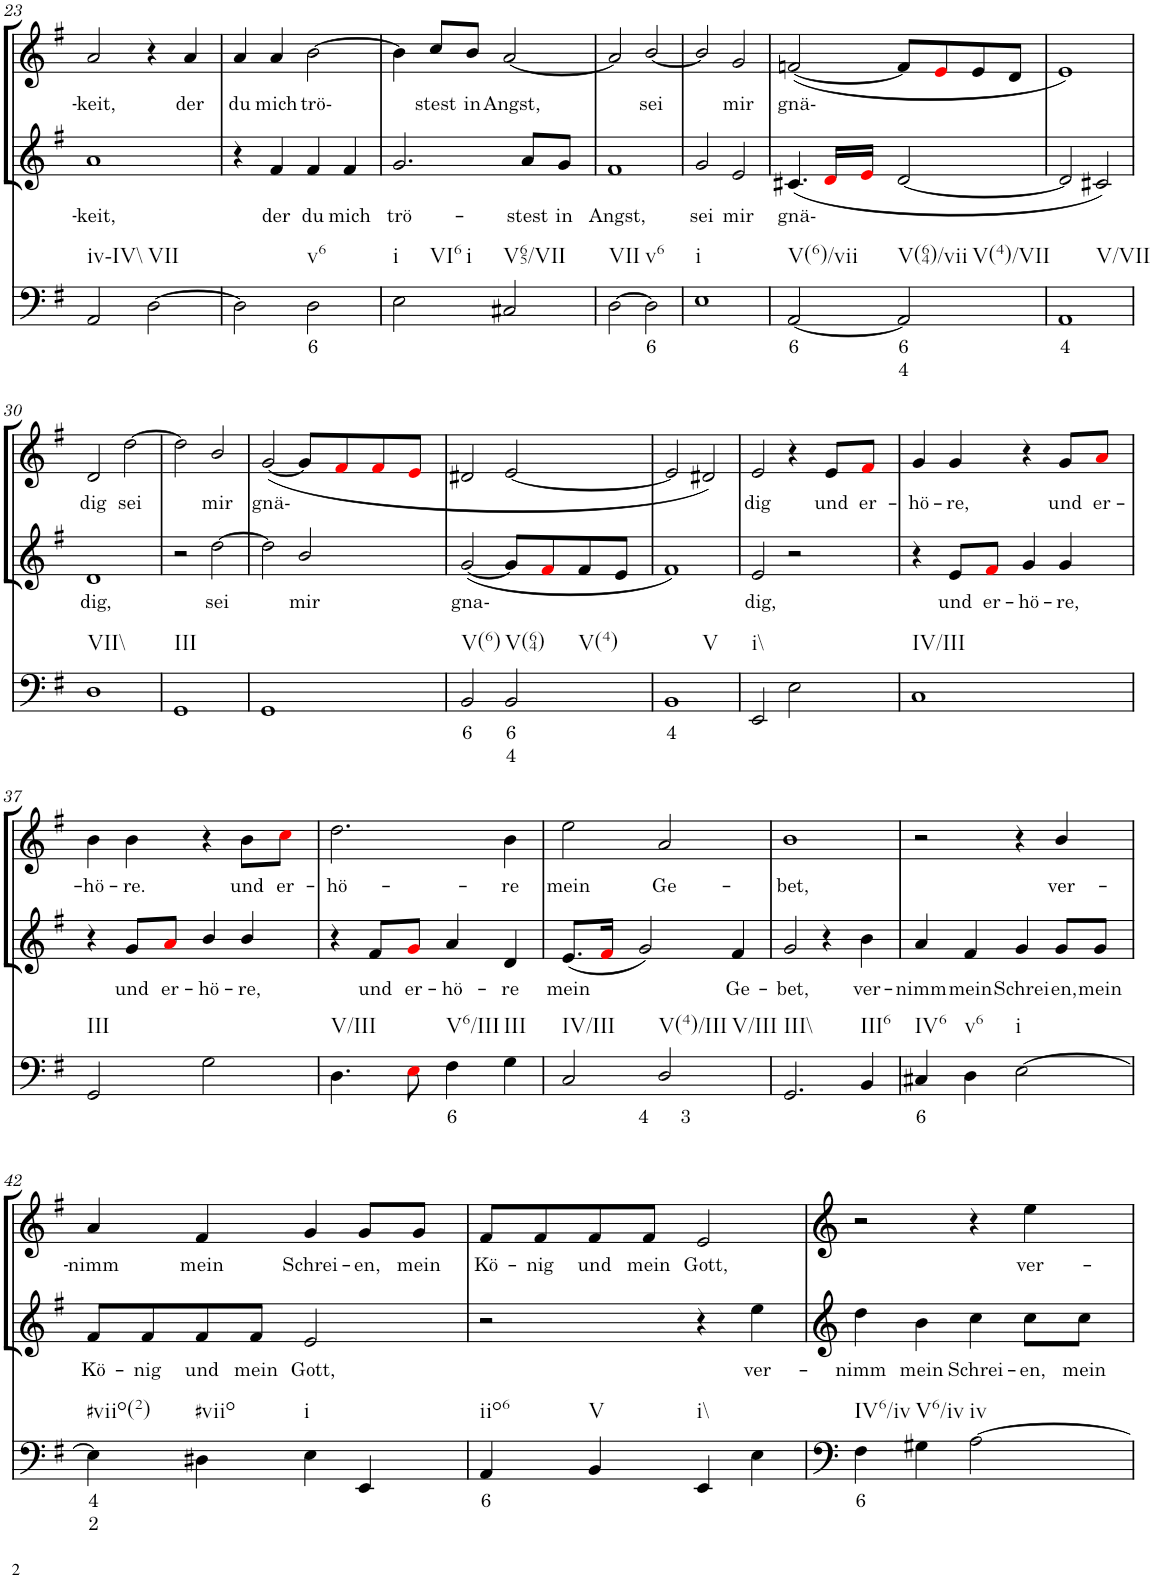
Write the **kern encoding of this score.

**kern	**text	**text	**kern	**text	**kern	**text
*part3	*part3	*part3	*part2	*part2	*part1	*part1
*staff3	*staff3	*staff3	*staff2	*staff2	*staff1	*staff1
*I"Continuo	*	*	*I"Soprano II	*	*I"Soprano I	*
!!LO:PB:g=z
*clefF4	*	*	*clefG2	*	*clefG2	*
*k[f#]	*	*	*k[f#]	*	*k[f#]	*
*M4/4	*	*	*M4/4	*	*M4/4	*
=23	=23	=23	=23	=23	=23	=23
!LO:TX:b:t=iv\\-IV\\	!	!	!	!	!	!
!	!	!	!	!LO:LY:b	!	!LO:LY:b
2AA/	.	.	1a	keit,	2a/	keit,
!LO:TX:b:t=VII	!	!	!	!	!	!
[2D\	.	.	.	.	4r	.
!	!	!	!	!	!	!LO:LY:b
.	.	.	.	.	4a/	der
=24	=24	=24	=24	=24	=24	=24
!	!	!	!	!	!	!LO:LY:b
2D\]	.	.	4r	.	4a/	du
!	!	!	!	!LO:LY:b	!	!LO:LY:b
.	.	.	4f#/	der	4a/	mich
!LO:TX:b:t=v6	!	!	!	!	!	!
!	!LO:LY:b	!	!	!LO:LY:b	!	!LO:LY:b
2D\	6	.	4f#/	du	[2b\	trö-
!	!	!	!	!LO:LY:b	!	!
.	.	.	4f#/	mich	.	.
=25	=25	=25	=25	=25	=25	=25
!LO:TX:b:t=i	!	!	!	!	!	!
!LO:TX:b:t=VI6	!	!	!	!	!	!
!LO:TX:b:t=i	!	!	!	!	!	!
!	!	!	!	!LO:LY:b	!	!
2E\	.	.	2.g/	trö-	4b\]	.
!	!	!	!	!	!	!LO:LY:b
.	.	.	.	.	8cc/L	stest
!	!	!	!	!	!	!LO:LY:b
.	.	.	.	.	8b/J	in
!LO:TX:b:t=V65/VII	!	!	!	!	!	!
!	!	!	!	!	!	!LO:LY:b
2C#X/	.	.	.	.	[2a/	Angst,
!	!	!	!	!LO:LY:b	!	!
.	.	.	8a/L	stest	.	.
!	!	!	!	!LO:LY:b	!	!
.	.	.	8g/J	in	.	.
=26	=26	=26	=26	=26	=26	=26
!LO:TX:b:t=VII	!	!	!	!	!	!
!	!	!	!	!LO:LY:b	!	!
[2D\	.	.	1f#	Angst,	2a/]	.
!LO:TX:b:t=v6	!	!	!	!	!	!
!	!LO:LY:b	!	!	!	!	!LO:LY:b
2D\]	6	.	.	.	[2b/	sei
=27	=27	=27	=27	=27	=27	=27
!LO:TX:b:t=i	!	!	!	!	!	!
!	!	!	!	!LO:LY:b	!	!
1E	.	.	2g/	sei	2b/]	.
!	!	!	!	!LO:LY:b	!	!LO:LY:b
.	.	.	2e/	mir	2g/	mir
=28	=28	=28	=28	=28	=28	=28
!LO:TX:b:t=V(6)/vii	!	!	!	!	!	!
!	!LO:LY:b	!	!	!LO:LY:b	!	!LO:LY:b
[2AA/	6	.	(4.c#X/	gnä-	([2fn/	gnä-
.	.	.	16di/LL	.	.	.
.	.	.	16ei/JJ	.	.	.
!LO:TX:b:t=V(64)/vii	!	!	!	!	!	!
!LO:TX:b:t=V(4)/VII	!	!	!	!	!	!
!	!LO:LY:b	!LO:LY:b	!	!	!	!
2AA/]	6	4	[2d/	.	8f/L]	.
.	.	.	.	.	8ei/	.
.	.	.	.	.	8e/	.
.	.	.	.	.	8d/J	.
=29	=29	=29	=29	=29	=29	=29
!LO:TX:b:t=V/VII	!	!	!	!	!	!
!	!LO:LY:b	!	!	!	!	!
1AA	4	.	2d/]	.	1e)	.
.	.	.	2c#X/)	.	.	.
!!LO:LB:g=z
=30	=30	=30	=30	=30	=30	=30
!LO:TX:b:t=VII\\	!	!	!	!	!	!
!	!	!	!	!LO:LY:b	!	!LO:LY:b
1D	.	.	1d	dig,	2d/	dig
!	!	!	!	!	!	!LO:LY:b
.	.	.	.	.	[2dd\	sei
=31	=31	=31	=31	=31	=31	=31
!LO:TX:b:t=III	!	!	!	!	!	!
1GG	.	.	2r	.	2dd\]	.
!	!	!	!	!LO:LY:b	!	!LO:LY:b
.	.	.	[2dd\	sei	2b/	mir
=32	=32	=32	=32	=32	=32	=32
!	!	!	!	!	!	!LO:LY:b
1GG	.	.	2dd\]	.	([2g/	gnä-
!	!	!	!	!LO:LY:b	!	!
.	.	.	2b/	mir	8g/L]	.
.	.	.	.	.	8f#i/	.
.	.	.	.	.	8f#i/	.
.	.	.	.	.	8ei/J	.
=33	=33	=33	=33	=33	=33	=33
!LO:TX:b:t=V(6)	!	!	!	!	!	!
!	!LO:LY:b	!	!	!LO:LY:b	!	!
2BB/	6	.	([2g/	gna-	2d#X/	.
!LO:TX:b:t=V(64)	!	!	!	!	!	!
!LO:TX:b:t=V(4)	!	!	!	!	!	!
!	!LO:LY:b	!LO:LY:b	!	!	!	!
2BB/	6	4	8g/L]	.	[2e/	.
.	.	.	8f#i/	.	.	.
.	.	.	8f#/	.	.	.
.	.	.	8e/J	.	.	.
=34	=34	=34	=34	=34	=34	=34
!LO:TX:b:t=V	!	!	!	!	!	!
!	!LO:LY:b	!	!	!	!	!
1BB	4	.	1f#)	.	2e/]	.
.	.	.	.	.	2d#X/)	.
=35	=35	=35	=35	=35	=35	=35
!LO:TX:b:t=i\\	!	!	!	!	!	!
!	!	!	!	!LO:LY:b	!	!LO:LY:b
2EE/	.	.	2e/	dig,	2e/	dig
2E\	.	.	2r	.	4r	.
!	!	!	!	!	!	!LO:LY:b
.	.	.	.	.	8e/L	und
!	!	!	!	!	!	!LO:LY:b
.	.	.	.	.	8f#i/J	er-
=36	=36	=36	=36	=36	=36	=36
!LO:TX:b:t=IV/III	!	!	!	!	!	!
!	!	!	!	!	!	!LO:LY:b
1C	.	.	4r	.	4g/	hö-
!	!	!	!	!LO:LY:b	!	!LO:LY:b
.	.	.	8e/L	und	4g/	re,
!	!	!	!	!LO:LY:b	!	!
.	.	.	8f#i/J	er-	.	.
!	!	!	!	!LO:LY:b	!	!
.	.	.	4g/	hö-	4r	.
!	!	!	!	!LO:LY:b	!	!LO:LY:b
.	.	.	4g/	re,	8g/L	und
!	!	!	!	!	!	!LO:LY:b
.	.	.	.	.	8ai/J	er-
!!LO:LB:g=z
=37	=37	=37	=37	=37	=37	=37
!LO:TX:b:t=III	!	!	!	!	!	!
!	!	!	!	!	!	!LO:LY:b
2GG/	.	.	4r	.	4b\	hö-
!	!	!	!	!LO:LY:b	!	!LO:LY:b
.	.	.	8g/L	und	4b\	re.
!	!	!	!	!LO:LY:b	!	!
.	.	.	8ai/J	er-	.	.
!	!	!	!	!LO:LY:b	!	!
2G\	.	.	4b/	hö-	4r	.
!	!	!	!	!LO:LY:b	!	!LO:LY:b
.	.	.	4b/	re,	8b\L	und
!	!	!	!	!	!	!LO:LY:b
.	.	.	.	.	8cci\J	er-
=38	=38	=38	=38	=38	=38	=38
!LO:TX:b:t=V/III	!	!	!	!	!	!
!	!	!	!	!	!	!LO:LY:b
4.D\	.	.	4r	.	2.dd\	hö-
!	!	!	!	!LO:LY:b	!	!
.	.	.	8f#/L	und	.	.
!	!	!	!	!LO:LY:b	!	!
8Ei\	.	.	8gi/J	er-	.	.
!LO:TX:b:t=V6/III	!	!	!	!	!	!
!	!LO:LY:b	!	!	!LO:LY:b	!	!
4F#\	6	.	4a/	hö-	.	.
!LO:TX:b:t=III	!	!	!	!	!	!
!	!	!	!	!LO:LY:b	!	!LO:LY:b
4G\	.	.	4d/	re	4b\	re
=39	=39	=39	=39	=39	=39	=39
!LO:TX:b:t=IV/III	!	!	!	!	!	!
!	!	!	!	!LO:LY:b	!	!LO:LY:b
2C/	.	.	(8.e/L	mein	2ee\	mein
.	.	.	16f#i/Jk	.	.	.
.	.	.	2g/)	.	.	.
!LO:TX:b:t=V(4)/III	!	!	!	!	!	!
!LO:TX:b:t=V/III	!	!	!	!	!	!
!	!LO:LY:b	!	!	!	!	!LO:LY:b
2D/	4 3	.	.	.	2a/	Ge-
!	!	!	!	!LO:LY:b	!	!
.	.	.	4f#/	Ge-	.	.
=40	=40	=40	=40	=40	=40	=40
!LO:TX:b:t=III\\	!	!	!	!	!	!
!	!	!	!	!LO:LY:b	!	!LO:LY:b
2.GG/	.	.	2g/	bet,	1b	bet,
.	.	.	4r	.	.	.
!LO:TX:b:t=III6	!	!	!	!	!	!
!	!	!	!	!LO:LY:b	!	!
4BB/	.	.	4b\	ver-	.	.
=41	=41	=41	=41	=41	=41	=41
!LO:TX:b:t=IV6	!	!	!	!	!	!
!	!LO:LY:b	!	!	!LO:LY:b	!	!
4C#X/	6	.	4a/	nimm	2r	.
!LO:TX:b:t=v6	!	!	!	!	!	!
!	!	!	!	!LO:LY:b	!	!
4D\	.	.	4f#/	mein	.	.
!LO:TX:b:t=i	!	!	!	!	!	!
!	!	!	!	!LO:LY:b	!	!
[2E\	.	.	4g/	Schrei-	4r	.
!	!	!	!	!LO:LY:b	!	!LO:LY:b
.	.	.	8g/L	en,	4b/	ver-
!	!	!	!	!LO:LY:b	!	!
.	.	.	8g/J	mein	.	.
!!LO:LB:g=z
=42	=42	=42	=42	=42	=42	=42
!LO:TX:b:t=#viio(2)	!	!	!	!	!	!
!	!LO:LY:b	!LO:LY:b	!	!LO:LY:b	!	!LO:LY:b
4E\]	4	2	8f#/L	Kö-	4a/	nimm
!	!	!	!	!LO:LY:b	!	!
.	.	.	8f#/	nig	.	.
!LO:TX:b:t=#viio	!	!	!	!	!	!
!	!	!	!	!LO:LY:b	!	!LO:LY:b
4D#X\	.	.	8f#/	und	4f#/	mein
!	!	!	!	!LO:LY:b	!	!
.	.	.	8f#/J	mein	.	.
!LO:TX:b:t=i	!	!	!	!	!	!
!	!	!	!	!LO:LY:b	!	!LO:LY:b
4E\	.	.	2e/	Gott,	4g/	Schrei-
!	!	!	!	!	!	!LO:LY:b
4EE/	.	.	.	.	8g/L	en,
!	!	!	!	!	!	!LO:LY:b
.	.	.	.	.	8g/J	mein
=43	=43	=43	=43	=43	=43	=43
!LO:TX:b:t=iio6	!	!	!	!	!	!
!	!LO:LY:b	!	!	!	!	!LO:LY:b
4AA/	6	.	2r	.	8f#/L	Kö-
!	!	!	!	!	!	!LO:LY:b
.	.	.	.	.	8f#/	nig
!LO:TX:b:t=V	!	!	!	!	!	!
!	!	!	!	!	!	!LO:LY:b
4BB/	.	.	.	.	8f#/	und
!	!	!	!	!	!	!LO:LY:b
.	.	.	.	.	8f#/J	mein
!LO:TX:b:t=i\\	!	!	!	!	!	!
!	!	!	!	!	!	!LO:LY:b
4EE/	.	.	4r	.	2e/	Gott,
!	!	!	!	!LO:LY:b	!	!
4E\	.	.	4ee\	ver-	.	.
=44	=44	=44	=44	=44	=44	=44
!LO:TX:b:t=IV6/iv	!	!	!	!	!	!
!	!LO:LY:b	!	!	!LO:LY:b	!	!
4F#\	6	.	4dd\	nimm	2r	.
!LO:TX:b:t=V6/iv	!	!	!	!	!	!
!	!	!	!	!LO:LY:b	!	!
4G#X\	.	.	4b\	mein	.	.
!LO:TX:b:t=iv	!	!	!	!	!	!
!	!	!	!	!LO:LY:b	!	!
[2A\	.	.	4cc\	Schrei-	4r	.
!	!	!	!	!LO:LY:b	!	!LO:LY:b
.	.	.	8cc\L	en,	4ee\	ver-
!	!	!	!	!LO:LY:b	!	!
.	.	.	8cc\J	mein	.	.
=	=	=	=	=	=	=
*-	*-	*-	*-	*-	*-	*-
